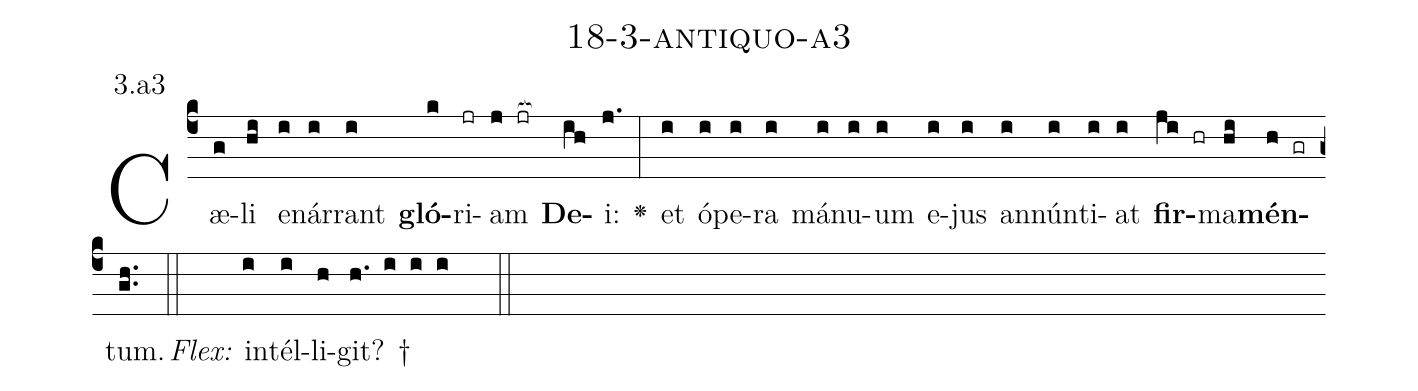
name: 18-3-antiquo-a3;
annotation: 3.a3;
%%
(c4)Cæ(g)li(hi) e(i)nár(i)rant(i) <b>gló</b>(k)ri(jr)am(j jr[ocb:1{]) <b>De</b>(ih[ocb:0}])i:(j.) <v>\greheightstar</v>(:) et(i) ó(i)pe(i)ra(i) má(i)nu(i)um(i) e(i)jus(i) an(i)nún(i)ti(i)at(i) <b>fir</b>(ji hr)ma(hi)<b>mén</b>(h gr)tum.(gh..) (::)
<i>Flex:</i>()  in(i)tél(i)li(h)git? †(h. i i i  ::)

%E(i) u(i) o(ji) u(hi) a(h) e.(gh..) (::)
